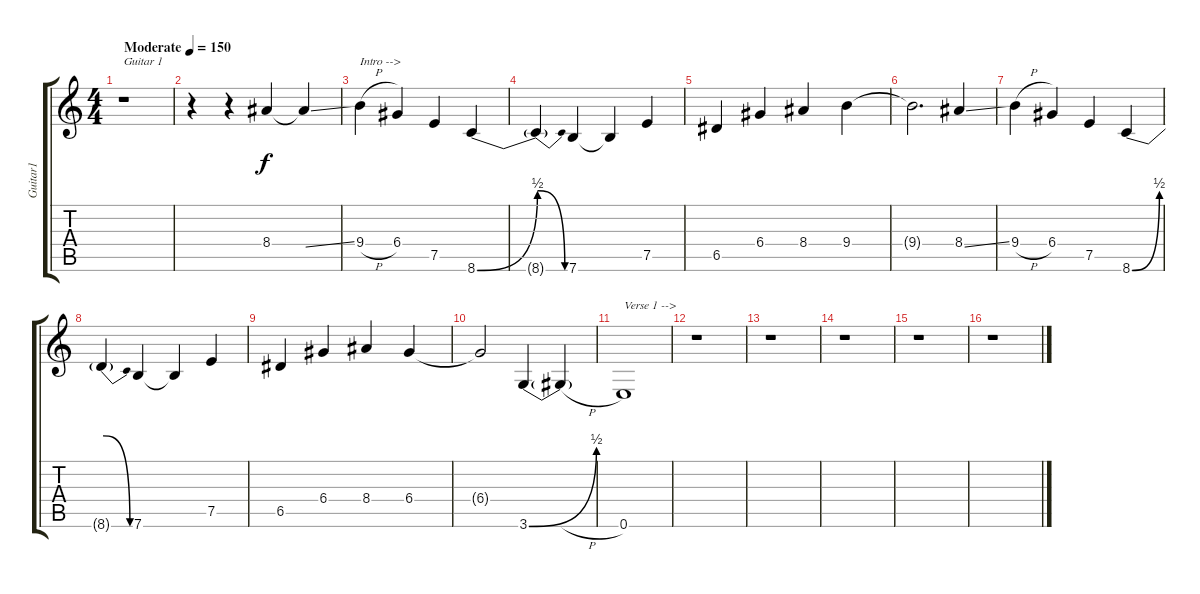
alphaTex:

\track ("Guitar1" "Guitar1") {instrument distortionguitar}
\staff {score tabs}
\tuning (E4 B3 G3 D3 A2 E2) {hide}
\ts (4 4)
\tempo (150 "Moderate")
\clef g2
\ks c
r.1{txt "Guitar 1" dy f instrument distortionguitar} |
r.4 r.4 8.4.4 8.4{ss t}.4 |
9.4{h}.4{txt "Intro -->"} 6.4.4 7.5.4 8.6{be (bend 0 0 60 2)}.4 |
8.6{be (release 0 2 60 0) t}.4 7.6.4 7.6{t}.4 7.5.4 |
6.5.4 6.4.4 8.4.4 9.4.4 |
9.4{t}.2{d} 8.4{ss}.4 |
9.4{h}.4 6.4.4 7.5.4 8.6{be (bend 0 0 60 2)}.4 |
8.6{be (release 0 4 60 0) t}.4 7.6.4 7.6{t}.4 7.5.4 |
6.5.4 6.4.4 8.4.4 6.4.4 |
6.4{t}.2 3.6{be (bend 0 0 60 2)}.4 3.6{h t}.4 |
0.6.1{txt "Verse 1 -->"} |
r.1 |
r.1 |
r.1 |
r.1 |
r.1
